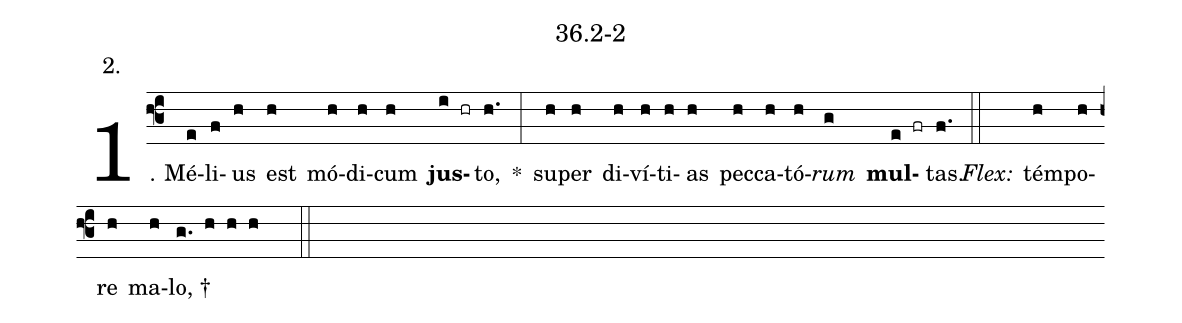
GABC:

name: 36.2-2;
annotation: 2.;
%%
(f3)1. Mé(e)li(f)us(h) est(h) mó(h)di(h)cum(h) <b>jus</b>(i hr)to,(h.) *(:) su(h)per(h) di(h)ví(h)ti(h)as(h) pec(h)ca(h)tó(h)<i>rum</i>(g) <b>mul</b>(e fr)tas.(f.) (::)
<i>Flex:</i>()  tém(h)po(h)re(h) ma(h)lo, †(g. h h h  ::)

%E(h) u(h) o(h) u(g) a(e) e.(f.) (::)
